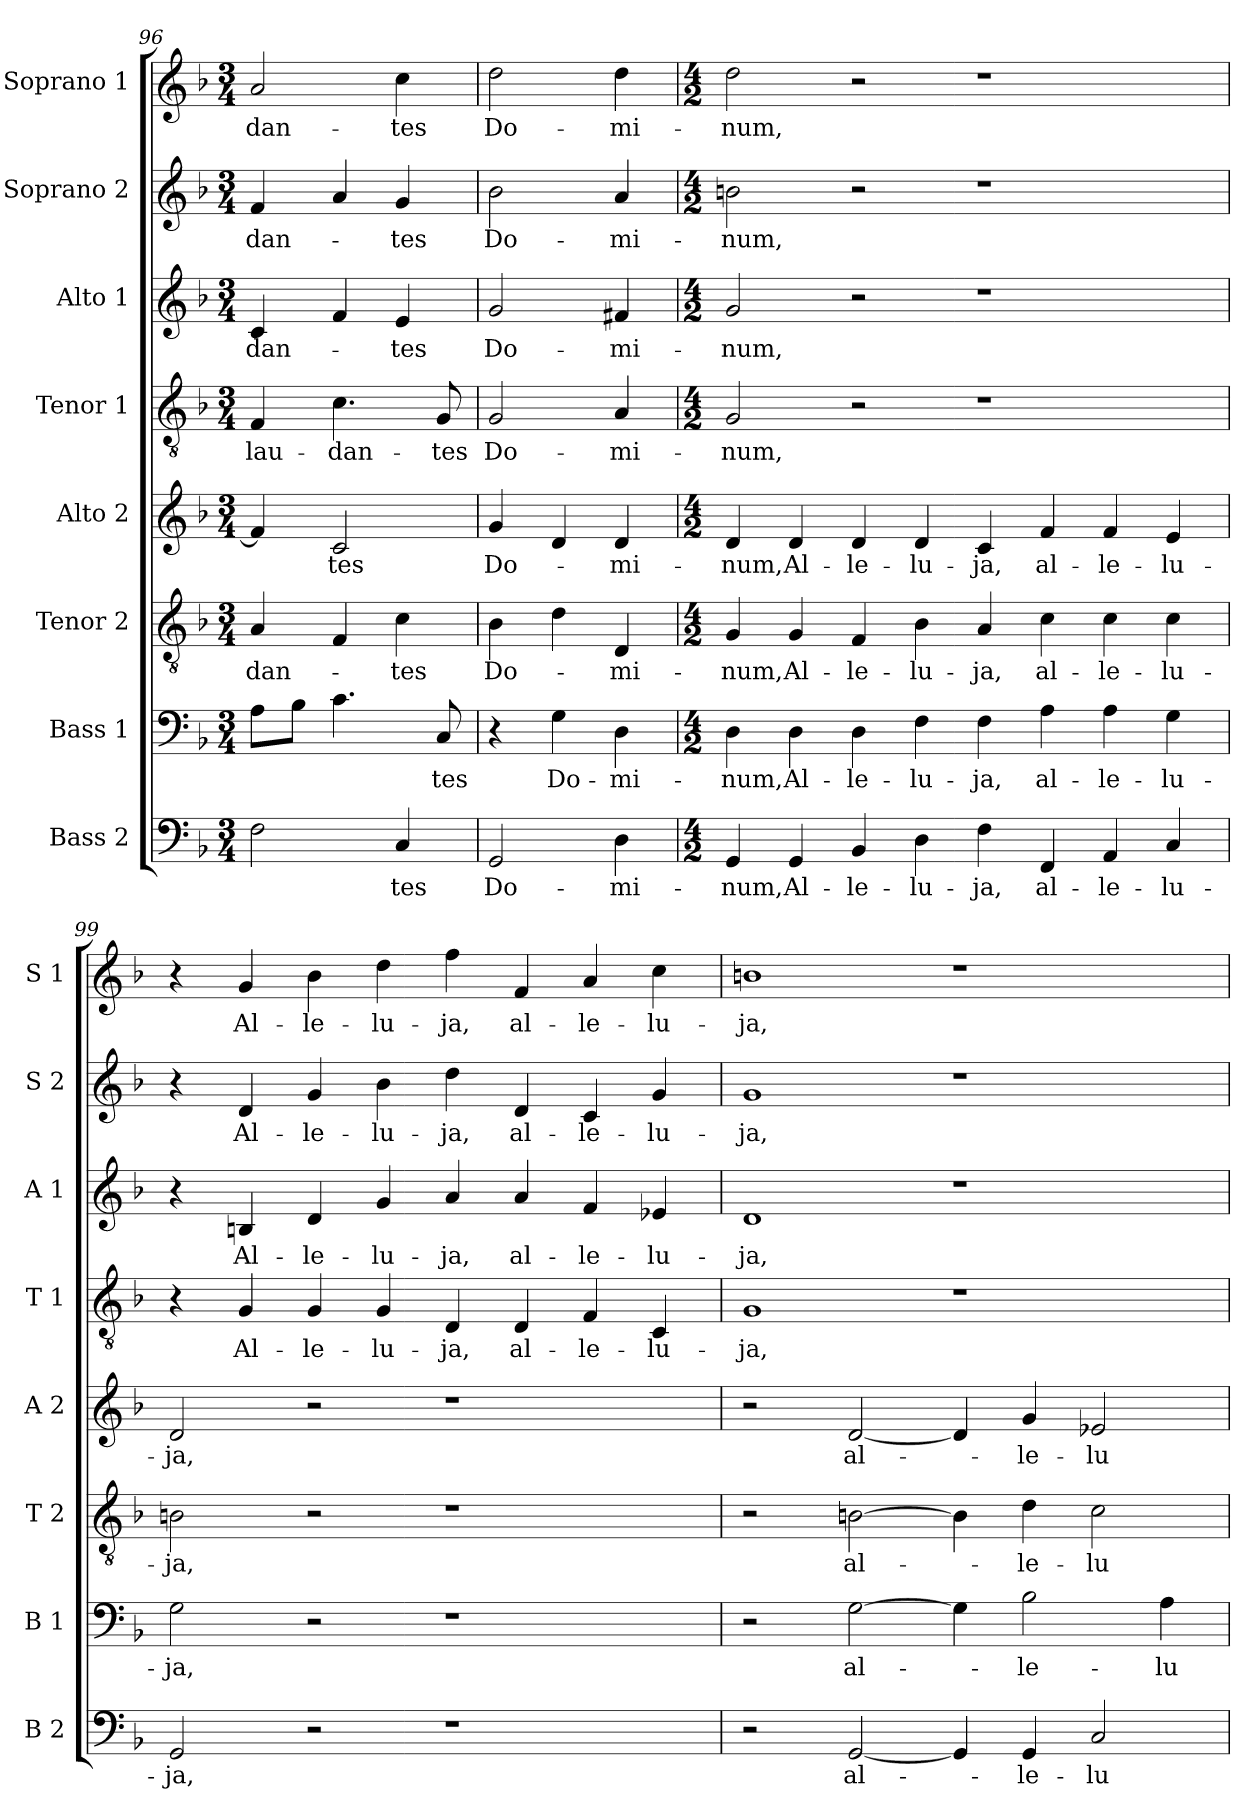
**kern	**text	**kern	**text	**kern	**text	**kern	**text	**kern	**text	**kern	**text	**kern	**text	**kern	**text
*part8	*part8	*part7	*part7	*part6	*part6	*part5	*part5	*part4	*part4	*part3	*part3	*part2	*part2	*part1	*part1
*staff8	*staff8	*staff7	*staff7	*staff6	*staff6	*staff5	*staff5	*staff4	*staff4	*staff3	*staff3	*staff2	*staff2	*staff1	*staff1
*I"Bass 2	*	*I"Bass 1	*	*I"Tenor 2	*	*I"Alto 2	*	*I"Tenor 1	*	*I"Alto 1	*	*I"Soprano 2	*	*I"Soprano 1	*
*I'B 2	*	*I'B 1	*	*I'T 2	*	*I'A 2	*	*I'T 1	*	*I'A 1	*	*I'S 2	*	*I'S 1	*
!!LO:PB:g=z
*clefF4	*	*clefF4	*	*clefGv2	*	*clefG2	*	*clefGv2	*	*clefG2	*	*clefG2	*	*clefG2	*
*k[b-]	*	*k[b-]	*	*k[b-]	*	*k[b-]	*	*k[b-]	*	*k[b-]	*	*k[b-]	*	*k[b-]	*
*F:	*	*F:	*	*F:	*	*F:	*	*F:	*	*F:	*	*F:	*	*F:	*
*M3/4	*	*M3/4	*	*M3/4	*	*M3/4	*	*M3/4	*	*M3/4	*	*M3/4	*	*M3/4	*
=96	=96	=96	=96	=96	=96	=96	=96	=96	=96	=96	=96	=96	=96	=96	=96
!	!	!	!	!	!LO:LY:b	!	!	!	!LO:LY:b	!	!LO:LY:b	!	!LO:LY:b	!	!LO:LY:b
2F\	.	8A\L	.	4A/	-dan-	4f/]	.	4F/	-lau-	4c/	-dan-	4f/	-dan-	2a/	-dan-
.	.	8B-\J	.	.	.	.	.	.	.	.	.	.	.	.	.
!	!	!	!	!	!	!	!LO:LY:b	!	!LO:LY:b	!	!	!	!	!	!
.	.	4.c\	.	4F/	.	2c/	-tes	4.c\	-dan-	4f/	.	4a/	.	.	.
!	!LO:LY:b	!	!	!	!LO:LY:b	!	!	!	!	!	!LO:LY:b	!	!LO:LY:b	!	!LO:LY:b
4C/	-tes	.	.	4c\	-tes	.	.	.	.	4e/	-tes	4g/	-tes	4cc\	-tes
!	!	!	!LO:LY:b	!	!	!	!	!	!LO:LY:b	!	!	!	!	!	!
.	.	8C/	-tes	.	.	.	.	8G/	-tes	.	.	.	.	.	.
=97	=97	=97	=97	=97	=97	=97	=97	=97	=97	=97	=97	=97	=97	=97	=97
!	!LO:LY:b	!	!	!	!LO:LY:b	!	!LO:LY:b	!	!LO:LY:b	!	!LO:LY:b	!	!LO:LY:b	!	!LO:LY:b
2GG/	Do-	4r	.	4B-\	Do-	4g/	Do-	2G/	Do-	2g/	Do-	2b-\	Do-	2dd\	Do-
!	!	!	!LO:LY:b	!	!	!	!	!	!	!	!	!	!	!	!
.	.	4G\	Do-	4d\	.	4d/	.	.	.	.	.	.	.	.	.
!	!LO:LY:b	!	!LO:LY:b	!	!LO:LY:b	!	!LO:LY:b	!	!LO:LY:b	!	!LO:LY:b	!	!LO:LY:b	!	!LO:LY:b
4D\	-mi-	4D\	-mi-	4D/	-mi-	4d/	-mi-	4A/	-mi-	4f#X/	-mi-	4a/	-mi-	4dd\	-mi-
=98	=98	=98	=98	=98	=98	=98	=98	=98	=98	=98	=98	=98	=98	=98	=98
*M4/2	*	*M4/2	*	*M4/2	*	*M4/2	*	*M4/2	*	*M4/2	*	*M4/2	*	*M4/2	*
!	!LO:LY:b	!	!LO:LY:b	!	!LO:LY:b	!	!LO:LY:b	!	!LO:LY:b	!	!LO:LY:b	!	!LO:LY:b	!	!LO:LY:b
4GG/	num,	4D\	num,	4G/	num,	4d/	-num,	2G/	-num,	2g/	-num,	2bn\	-num,	2dd\	-num,
!	!LO:LY:b	!	!LO:LY:b	!	!LO:LY:b	!	!LO:LY:b	!	!	!	!	!	!	!	!
4GG/	Al-	4D\	Al-	4G/	Al-	4d/	Al-	.	.	.	.	.	.	.	.
!	!LO:LY:b	!	!LO:LY:b	!	!LO:LY:b	!	!LO:LY:b	!	!	!	!	!	!	!	!
4BB-/	-le-	4D\	-le-	4F/	-le-	4d/	-le-	2r	.	2r	.	2r	.	2r	.
!	!LO:LY:b	!	!LO:LY:b	!	!LO:LY:b	!	!LO:LY:b	!	!	!	!	!	!	!	!
4D\	-lu-	4F\	-lu-	4B-\	-lu-	4d/	-lu-	.	.	.	.	.	.	.	.
!	!LO:LY:b	!	!LO:LY:b	!	!LO:LY:b	!	!LO:LY:b	!	!	!	!	!	!	!	!
4F\	-ja,	4F\	-ja,	4A/	-ja,	4c/	-ja,	1r	.	1r	.	1r	.	1r	.
!	!LO:LY:b	!	!LO:LY:b	!	!LO:LY:b	!	!LO:LY:b	!	!	!	!	!	!	!	!
4FF/	al-	4A\	al-	4c\	al-	4f/	al-	.	.	.	.	.	.	.	.
!	!LO:LY:b	!	!LO:LY:b	!	!LO:LY:b	!	!LO:LY:b	!	!	!	!	!	!	!	!
4AA/	-le-	4A\	-le-	4c\	-le-	4f/	-le-	.	.	.	.	.	.	.	.
!	!LO:LY:b	!	!LO:LY:b	!	!LO:LY:b	!	!LO:LY:b	!	!	!	!	!	!	!	!
4C/	-lu-	4G\	-lu-	4c\	-lu-	4e/	-lu-	.	.	.	.	.	.	.	.
=99	=99	=99	=99	=99	=99	=99	=99	=99	=99	=99	=99	=99	=99	=99	=99
!	!LO:LY:b	!	!LO:LY:b	!	!LO:LY:b	!	!LO:LY:b	!	!	!	!	!	!	!	!
2GG/	-ja,	2G\	-ja,	2Bn\	-ja,	2d/	-ja,	4r	.	4r	.	4r	.	4r	.
!	!	!	!	!	!	!	!	!	!LO:LY:b	!	!LO:LY:b	!	!LO:LY:b	!	!LO:LY:b
.	.	.	.	.	.	.	.	4G/	Al-	4Bn/	Al-	4d/	Al-	4g/	Al-
!	!	!	!	!	!	!	!	!	!LO:LY:b	!	!LO:LY:b	!	!LO:LY:b	!	!LO:LY:b
2r	.	2r	.	2r	.	2r	.	4G/	-le-	4d/	-le-	4g/	-le-	4b-\	-le-
!	!	!	!	!	!	!	!	!	!LO:LY:b	!	!LO:LY:b	!	!LO:LY:b	!	!LO:LY:b
.	.	.	.	.	.	.	.	4G/	-lu-	4g/	-lu-	4b-\	-lu-	4dd\	-lu-
!	!	!	!	!	!	!	!	!	!LO:LY:b	!	!LO:LY:b	!	!LO:LY:b	!	!LO:LY:b
1r	.	1r	.	1r	.	1r	.	4D/	-ja,	4a/	-ja,	4dd\	-ja,	4ff\	-ja,
!	!	!	!	!	!	!	!	!	!LO:LY:b	!	!LO:LY:b	!	!LO:LY:b	!	!LO:LY:b
.	.	.	.	.	.	.	.	4D/	al-	4a/	al-	4d/	al-	4f/	al-
!	!	!	!	!	!	!	!	!	!LO:LY:b	!	!LO:LY:b	!	!LO:LY:b	!	!LO:LY:b
.	.	.	.	.	.	.	.	4F/	-le-	4f/	-le-	4c/	-le-	4a/	-le-
!	!	!	!	!	!	!	!	!	!LO:LY:b	!	!LO:LY:b	!	!LO:LY:b	!	!LO:LY:b
.	.	.	.	.	.	.	.	4C/	-lu-	4e-X/	-lu-	4g/	-lu-	4cc\	-lu-
!!LO:LB:g=z
=100	=100	=100	=100	=100	=100	=100	=100	=100	=100	=100	=100	=100	=100	=100	=100
!	!	!	!	!	!	!	!	!	!LO:LY:b	!	!LO:LY:b	!	!LO:LY:b	!	!LO:LY:b
2r	.	2r	.	2r	.	2r	.	1G	-ja,	1d	-ja,	1g	-ja,	1bn	-ja,
!	!LO:LY:b	!	!LO:LY:b	!	!LO:LY:b	!	!LO:LY:b	!	!	!	!	!	!	!	!
[2GG/	al-	[2G\	al-	[2Bn\	al-	[2d/	al-	.	.	.	.	.	.	.	.
4GG/]	.	4G\]	.	4B\]	.	4d/]	.	1r	.	1r	.	1r	.	1r	.
!	!LO:LY:b	!	!LO:LY:b	!	!LO:LY:b	!	!LO:LY:b	!	!	!	!	!	!	!	!
4GG/	-le-	2B-\	-le-	4d\	-le-	4g/	-le-	.	.	.	.	.	.	.	.
!	!LO:LY:b	!	!	!	!LO:LY:b	!	!LO:LY:b	!	!	!	!	!	!	!	!
2C/	-lu-	.	.	2c\	-lu-	2e-X/	-lu-	.	.	.	.	.	.	.	.
!	!	!	!LO:LY:b	!	!	!	!	!	!	!	!	!	!	!	!
.	.	4A\	-lu-	.	.	.	.	.	.	.	.	.	.	.	.
=	=	=	=	=	=	=	=	=	=	=	=	=	=	=	=
*-	*-	*-	*-	*-	*-	*-	*-	*-	*-	*-	*-	*-	*-	*-	*-
